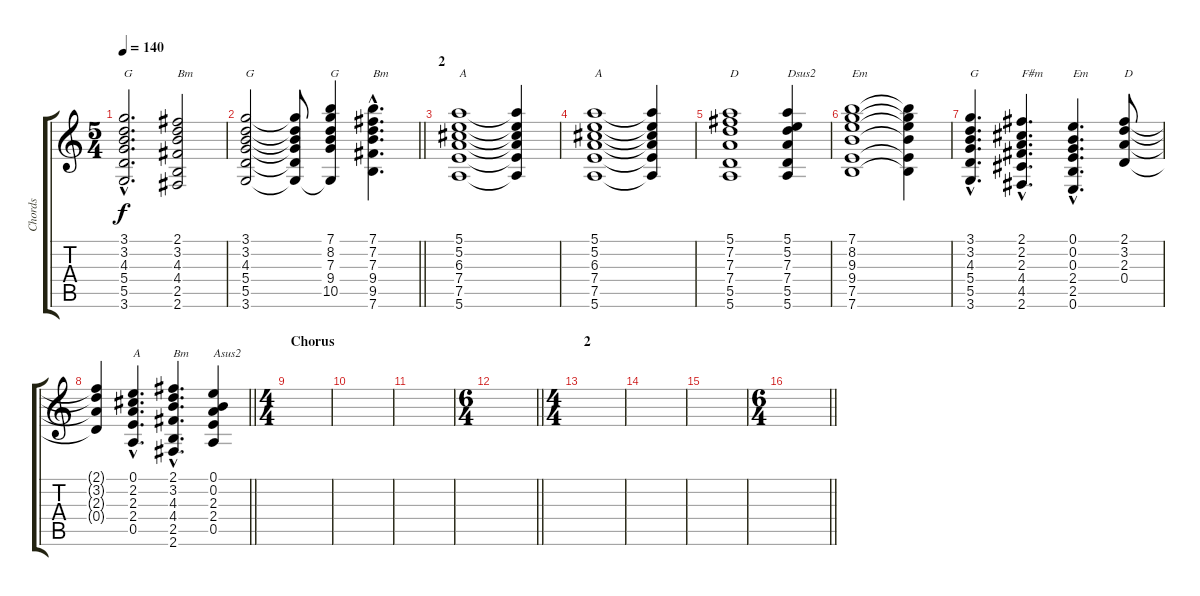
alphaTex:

\track ("Chords" "Chords") {instrument acousticguitarsteel}
\staff {score tabs}
\tuning (E4 B3 G3 D3 A2 E2) {hide}
\ts (5 4)
\tempo 140
\clef g2
\ks c
(3.1{hac} 3.2{hac} 4.3{hac} 5.4{hac} 5.5{hac} 3.6{hac}).2{d txt "G" dy f} (2.1 3.2 4.3 4.4 2.5 2.6).2{txt "Bm"} |
\barLineRight lightlight
(3.1 3.2 4.3 5.4 5.5 3.6).2{txt "G"} (3.1{t} 3.2{t} 4.3{t} 5.4{t} 5.5{t} 3.6{t}).8 (7.1 8.2 7.3 9.4 10.5 3.6{t}).4{txt "G"} (7.1{hac} 7.2{hac} 7.3{hac} 9.4{hac} 9.5{hac} 7.6{hac}).4{d txt "Bm"} |
\section ("" "2")
(5.1 5.2 6.3 7.4 7.5 5.6).1{txt "A"} (5.1{t} 5.2{t} 6.3{t} 7.4{t} 7.5{t} 5.6{t}).4 |
(5.1 5.2 6.3 7.4 7.5 5.6).1{txt "A"} (5.1{t} 5.2{t} 6.3{t} 7.4{t} 7.5{t} 5.6{t}).4 |
(5.1 7.2 7.3 7.4 5.5 5.6).1{txt "D"} (5.1 5.2 7.3 7.4 5.5 5.6).4{txt "Dsus2"} |
(7.1 8.2 9.3 9.4 7.5 7.6).1{txt "Em"} (7.1{t} 8.2{t} 9.3{t} 9.4{t} 7.5{t} 7.6{t}).4 |
(3.1{hac} 3.2{hac} 4.3{hac} 5.4{hac} 5.5{hac} 3.6{hac}).4{d txt "G"} (2.1{hac} 2.2{hac} 2.3{hac} 4.4{hac} 4.5{hac} 2.6{hac}).4{d txt "F#m"} (0.1{hac} 0.2{hac} 0.3{hac} 2.4{hac} 2.5{hac} 0.6{hac}).4{d txt "Em"} (2.1 3.2 2.3 0.4).8{txt "D"} |
\barLineRight lightlight
(2.1{t} 3.2{t} 2.3{t} 0.4{t}).4 (0.1{hac} 2.2{hac} 2.3{hac} 2.4{hac} 0.5{hac}).4{d txt "A"} (2.1{hac} 3.2{hac} 4.3{hac} 4.4{hac} 2.5{hac} 2.6{hac}).4{d txt "Bm"} (0.1 0.2 2.3 2.4 0.5).4{txt "Asus2"} |
\ts (4 4)
\section ("" "Chorus")
|
|
|
\ts (6 4)
\barLineRight lightlight
|
\ts (4 4)
\section ("" "2")
|
|
|
\ts (6 4)
\barLineRight lightlight
